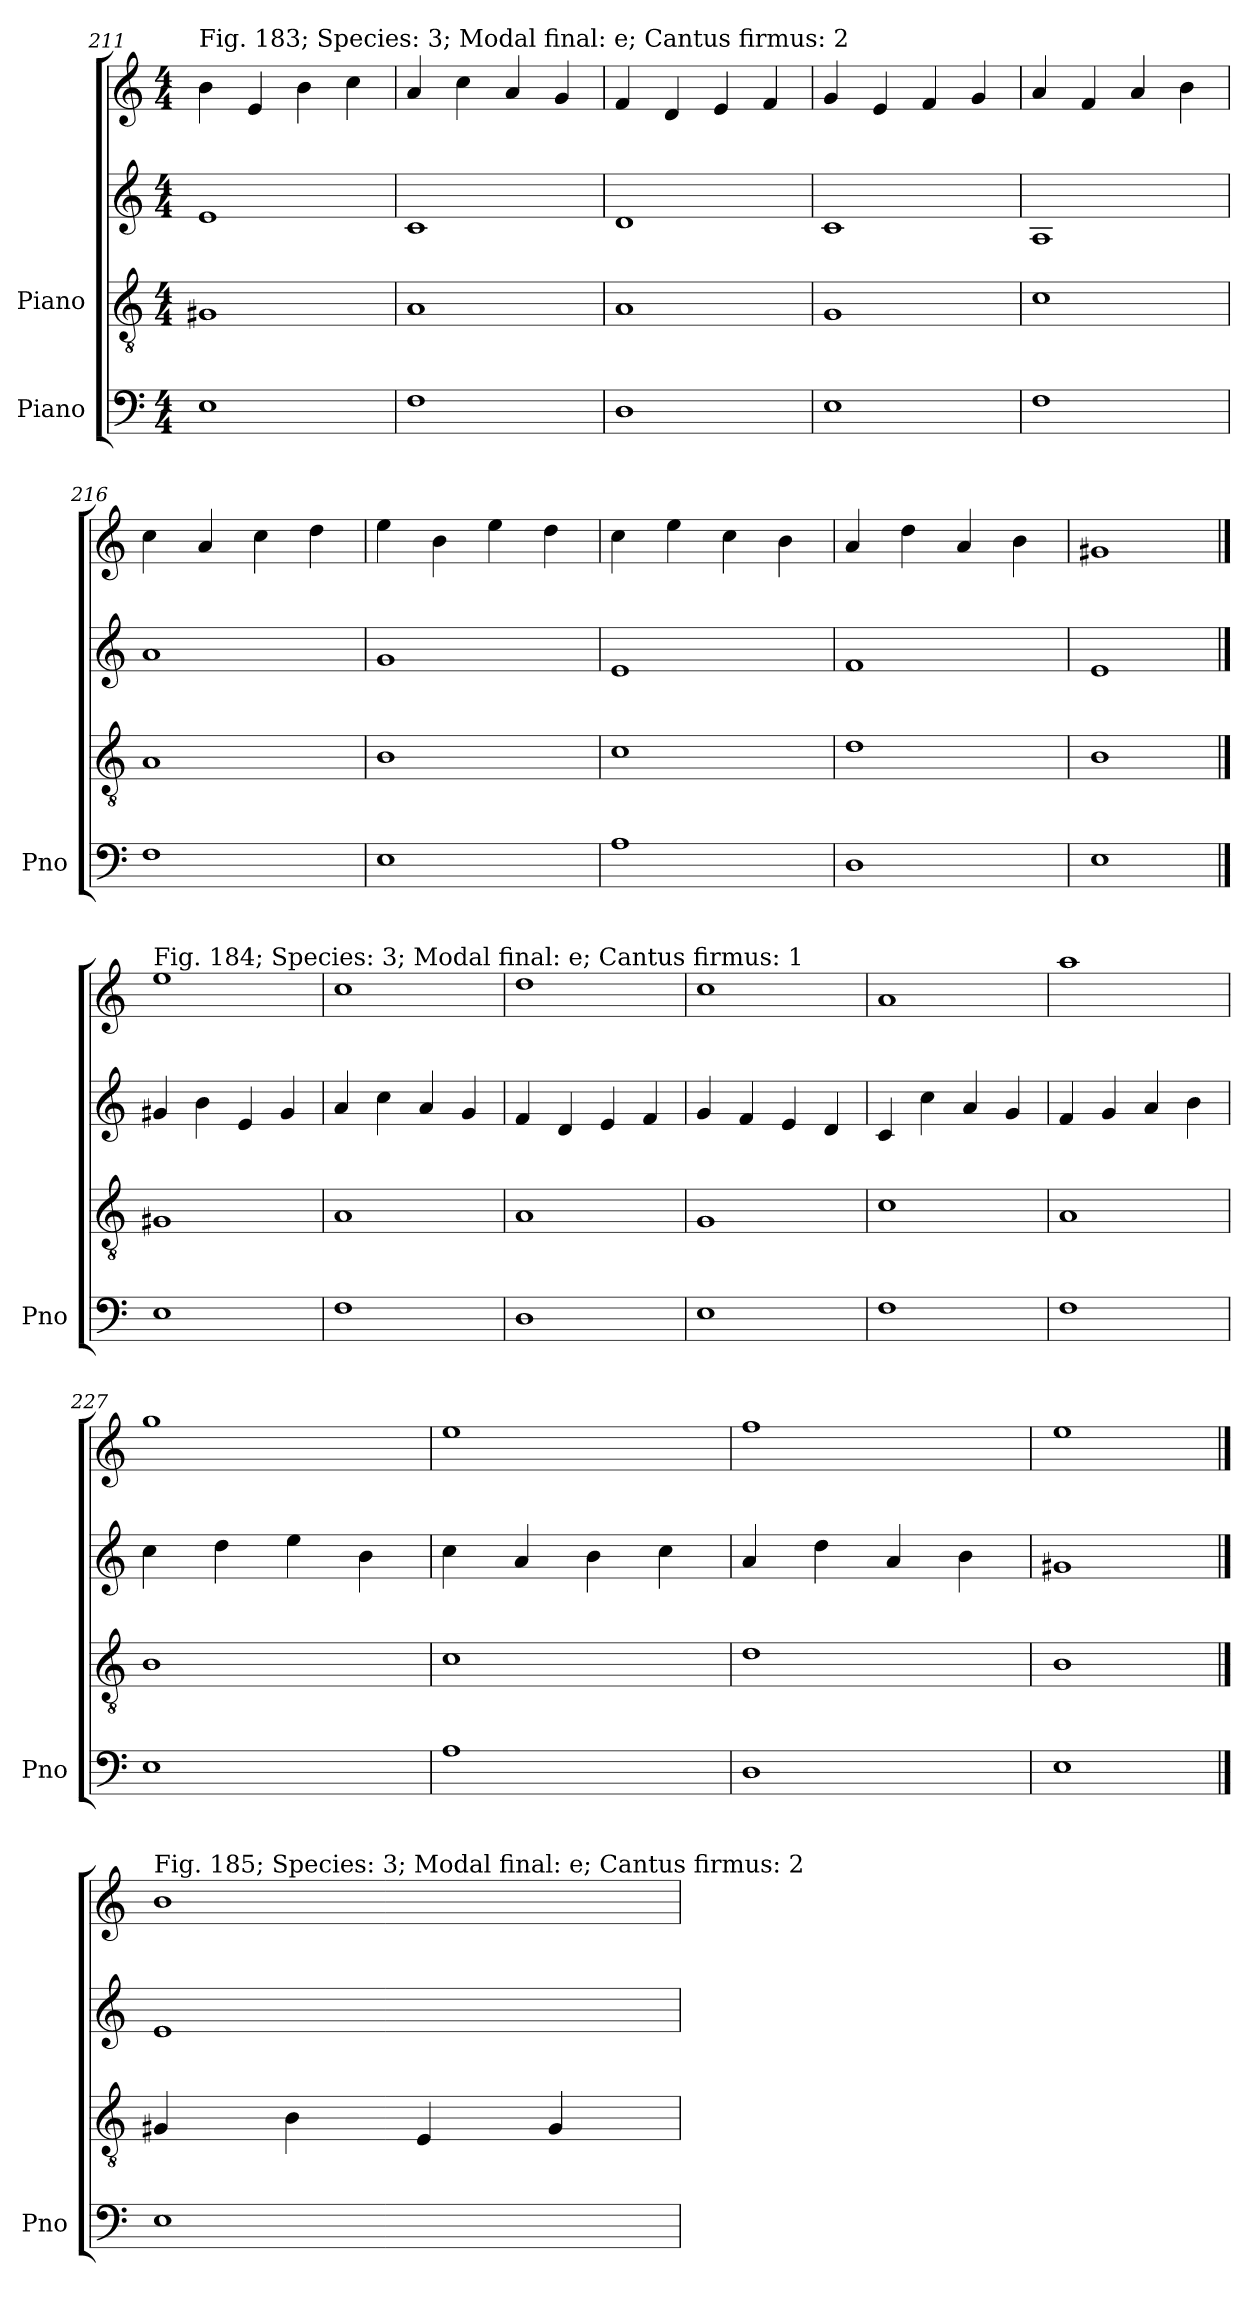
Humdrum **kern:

**kern	**kern	**kern	**kern
*part4	*part3	*part2	*part1
*staff4	*staff3	*staff2	*staff1
*I"Piano	*I"Piano	*	*
*I'Pno	*	*	*
!!LO:LB:g=z
*clefF4	*clefGv2	*clefG2	*clefG2
*k[]	*k[]	*k[]	*k[]
*M4/4	*M4/4	*M4/4	*M4/4
=211	=211	=211	=211
!	!	!	!LO:TX:a:t=Fig. 183; Species&colon; 3; Modal final&colon; e; Cantus firmus&colon; 2
1E	1G#X	1e	4b\
.	.	.	4e/
.	.	.	4b\
.	.	.	4cc\
=212	=212	=212	=212
1F	1A	1c	4a/
.	.	.	4cc\
.	.	.	4a/
.	.	.	4g/
=213	=213	=213	=213
1D	1A	1d	4f/
.	.	.	4d/
.	.	.	4e/
.	.	.	4f/
=214	=214	=214	=214
1E	1G	1c	4g/
.	.	.	4e/
.	.	.	4f/
.	.	.	4g/
=215	=215	=215	=215
1F	1c	1A	4a/
.	.	.	4f/
.	.	.	4a/
.	.	.	4b\
!!LO:PB:g=z
=216	=216	=216	=216
1F	1A	1a	4cc\
.	.	.	4a/
.	.	.	4cc\
.	.	.	4dd\
=217	=217	=217	=217
1E	1B	1g	4ee\
.	.	.	4b\
.	.	.	4ee\
.	.	.	4dd\
=218	=218	=218	=218
1A	1c	1e	4cc\
.	.	.	4ee\
.	.	.	4cc\
.	.	.	4b\
=219	=219	=219	=219
1D	1d	1f	4a/
.	.	.	4dd\
.	.	.	4a/
.	.	.	4b\
=220	=220	=220	=220
1E	1B	1e	1g#X
!!LO:LB:g=z
==221	==221	==221	==221
!	!	!	!LO:TX:a:t=Fig. 184; Species&colon; 3; Modal final&colon; e; Cantus firmus&colon; 1
1E	1G#X	4g#X/	1ee
.	.	4b\	.
.	.	4e/	.
.	.	4g#/	.
=222	=222	=222	=222
1F	1A	4a/	1cc
.	.	4cc\	.
.	.	4a/	.
.	.	4g/	.
=223	=223	=223	=223
1D	1A	4f/	1dd
.	.	4d/	.
.	.	4e/	.
.	.	4f/	.
=224	=224	=224	=224
1E	1G	4g/	1cc
.	.	4f/	.
.	.	4e/	.
.	.	4d/	.
=225	=225	=225	=225
1F	1c	4c/	1a
.	.	4cc\	.
.	.	4a/	.
.	.	4g/	.
=226	=226	=226	=226
1F	1A	4f/	1aa
.	.	4g/	.
.	.	4a/	.
.	.	4b\	.
=227	=227	=227	=227
1E	1B	4cc\	1gg
.	.	4dd\	.
.	.	4ee\	.
.	.	4b\	.
=228	=228	=228	=228
1A	1c	4cc\	1ee
.	.	4a/	.
.	.	4b\	.
.	.	4cc\	.
=229	=229	=229	=229
1D	1d	4a/	1ff
.	.	4dd\	.
.	.	4a/	.
.	.	4b\	.
=230	=230	=230	=230
1E	1B	1g#X	1ee
!!LO:LB:g=z
==231	==231	==231	==231
!	!	!	!LO:TX:a:t=Fig. 185; Species&colon; 3; Modal final&colon; e; Cantus firmus&colon; 2
1E	4G#X/	1e	1b
.	4B\	.	.
.	4E/	.	.
.	4G#/	.	.
=	=	=	=
*-	*-	*-	*-
